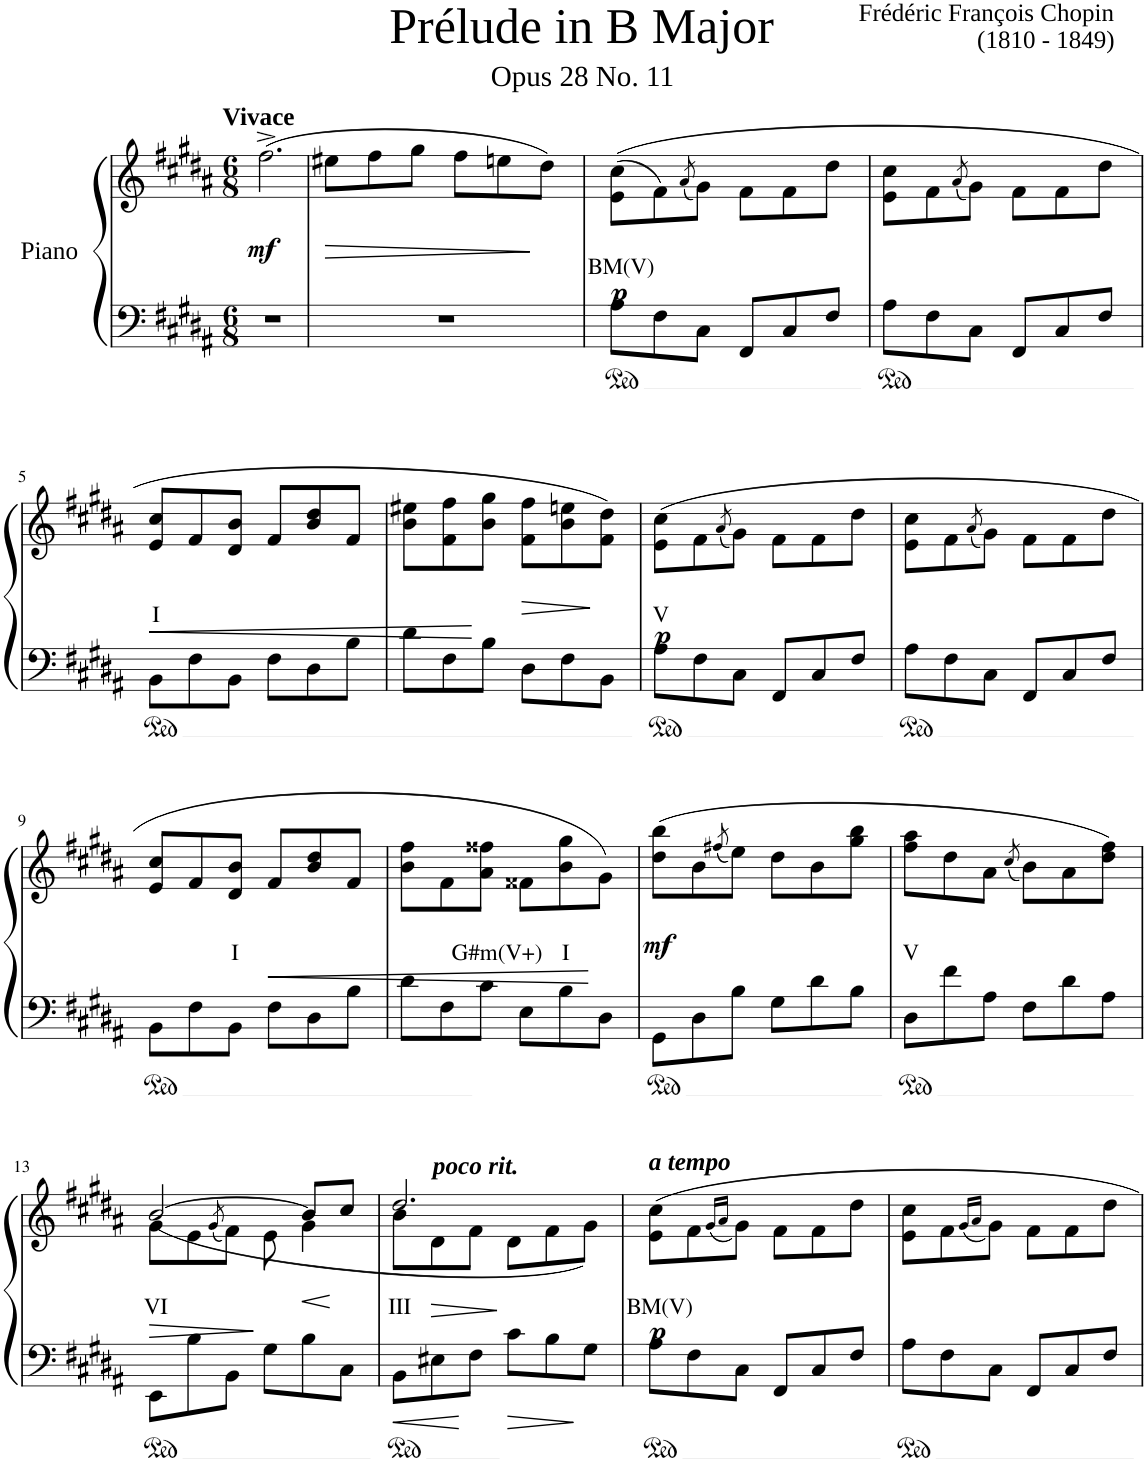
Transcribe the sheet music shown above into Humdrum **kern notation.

**kern	**kern	**text	**dynam
*part1	*part1	*part1	*part1
*staff2	*staff1	*staff1	*staff1/2
*I"Piano	*	*	*
*I'Pno	*	*	*
*clefF4	*clefG2	*	*
*k[f#c#g#d#a#]	*k[f#c#g#d#a#]	*	*
*M6/8	*M6/8	*	*
=1	=1	=1	=1
!	!LO:TX:a:B:t=Vivace	!	!
!	!	!	!LO:DY:b
2.r	(2.ff#^\	.	mf
=2	=2	=2	=2
!	!	!	!LO:HP:b
2.r	8ee#X\L	.	>
.	8ff#\	.	.
.	8gg#\J	.	.
.	8ff#\L	.	.
.	8een\	.	.
.	8dd#\J)	.	]
=3	=3	=3	=3
!	!	!LO:LY:b	!LO:DY:b
8A#\L	((8e\ 8cc#\L	BM(V)	p
8F#\	8f#\)	.	.
.	(8qa#/	.	.
8C#\J	8g#\J)	.	.
8FF#/L	8f#\L	.	.
8C#/	8f#\	.	.
8F#/J	8dd#\J	.	.
=4	=4	=4	=4
8A#\L	8e\ 8cc#\L	.	.
8F#\	8f#\	.	.
.	(8qa#/	.	.
8C#\J	8g#\J)	.	.
8FF#/L	8f#\L	.	.
8C#/	8f#\	.	.
8F#/J	8dd#\J	.	.
!!LO:LB:g=z
=5	=5	=5	=5
!	!	!LO:LY:b	!LO:HP:b
8BB\L	8e/ 8cc#/L	I	<
8F#\	8f#/	.	.
8BB\J	8d#/ 8b/J	.	.
8F#\L	8f#/L	.	.
8D#\	8b/ 8dd#/	.	.
8B\J	8f#/J	.	.
=6	=6	=6	=6
8d#\L	8b\ 8ee#X\L	.	.
8F#\	8f#\ 8ff#\	.	.
8B\J	8b\ 8gg#\J	.	[
!	!	!	!LO:HP:b
8D#\L	8f#\ 8ff#\L	.	>
8F#\	8b\ 8een\	.	.
8BB\J	8f#\ 8dd#\J)	.	]
=7	=7	=7	=7
!	!	!LO:LY:b	!LO:DY:b
8A#\L	(8e\ 8cc#\L	V	p
8F#\	8f#\	.	.
.	(8qa#/	.	.
8C#\J	8g#\J)	.	.
8FF#/L	8f#\L	.	.
8C#/	8f#\	.	.
8F#/J	8dd#\J	.	.
=8	=8	=8	=8
8A#\L	8e\ 8cc#\L	.	.
8F#\	8f#\	.	.
.	(8qa#/	.	.
8C#\J	8g#\J)	.	.
8FF#/L	8f#\L	.	.
8C#/	8f#\	.	.
8F#/J	8dd#\J	.	.
!!LO:LB:g=z
=9	=9	=9	=9
8BB\L	8e/ 8cc#/L	.	.
8F#\	8f#/	.	.
!	!	!LO:LY:b	!
8BB\J	8d#/ 8b/J	I	.
!	!	!	!LO:HP:b
8F#\L	8f#/L	.	<
8D#\	8b/ 8dd#/	.	.
8B\J	8f#/J	.	.
=10	=10	=10	=10
8d#\L	8b\ 8ff#\L	.	.
8F#\	8f#\	.	.
!	!	!LO:LY:b	!
8c#\J	8a#\ 8ff##X\J	G#m(V+)	.
8E\L	8f##X\L	.	.
!	!	!LO:LY:b	!
8B\	8b\ 8gg#\	I	.
8D#\J	8g#\J)	.	[
=11	=11	=11	=11
!	!	!	!LO:DY:b
8GG#\L	(8dd#\ 8bb\L	.	mf
8D#\	8b\	.	.
.	(8qff#X/	.	.
8B\J	8ee\J)	.	.
8G#\L	8dd#\L	.	.
8d#\	8b\	.	.
8B\J	8gg#\ 8bb\J	.	.
=12	=12	=12	=12
!	!	!LO:LY:b	!
8D#\L	8ff#\ 8aa#\L	V	.
8f#\	8dd#\	.	.
8A#\J	8a#\J	.	.
.	(8qcc#/	.	.
8F#\L	8b\L)	.	.
8d#\	8a#\	.	.
8A#\J	8dd#\ 8ff#\J)	.	.
!!LO:LB:g=z
=13	=13	=13	=13
!	!	!LO:LY:b	!LO:HP:b
*	*^	*	*
8EE\L	([2b/	8g#\L	VI	>
8B\	.	8e\	.	.
.	.	(8qg#/	.	.
8BB\J	.	8f#\J)	.	.
8G#\L	.	8e\	.	]
!	!	!	!	!LO:HP:b
8B\	8b/L]	4g#\	.	<
8C#\J	8cc#/J	.	.	[
=14	=14	=14	=14	=14
!	!	!	!LO:LY:b	!
8BB\L	2.dd#/	8b\L	III	.
!	!	!LO:TX:a:Bi:t=poco rit.	!	!
!	!	!	!	!LO:HP:b
8E#X\	.	8d#\	.	>
8F#\J	.	8f#\J	.	.
8c#\L	.	8d#\L	.	]
8B\	.	8f#\	.	.
8G#\J	.	8g#\J)	.	.
=15	=15	=15	=15	=15
!	!LO:TX:a:Bi:t=a tempo	!	!	!
!	!	!	!LO:LY:b	!LO:DY:b
*	*v	*v	*	*
8A#\L	8e\ 8cc#\L	BM(V)	p
8F#\	8f#\	.	.
.	(16qg#/LL	.	.
.	16qa#/JJ	.	.
8C#\J	8g#\J)	.	.
8FF#/L	8f#\L	.	.
8C#/	8f#\	.	.
8F#/J	8dd#\J	.	.
=16	=16	=16	=16
8A#\L	8e\ 8cc#\L	.	.
8F#\	8f#\	.	.
.	(16qg#/LL	.	.
.	16qa#/JJ	.	.
8C#\J	8g#\J)	.	.
8FF#/L	8f#\L	.	.
8C#/	8f#\	.	.
8F#/J	8dd#\J	.	.
=	=	=	=
*-	*-	*-	*-
